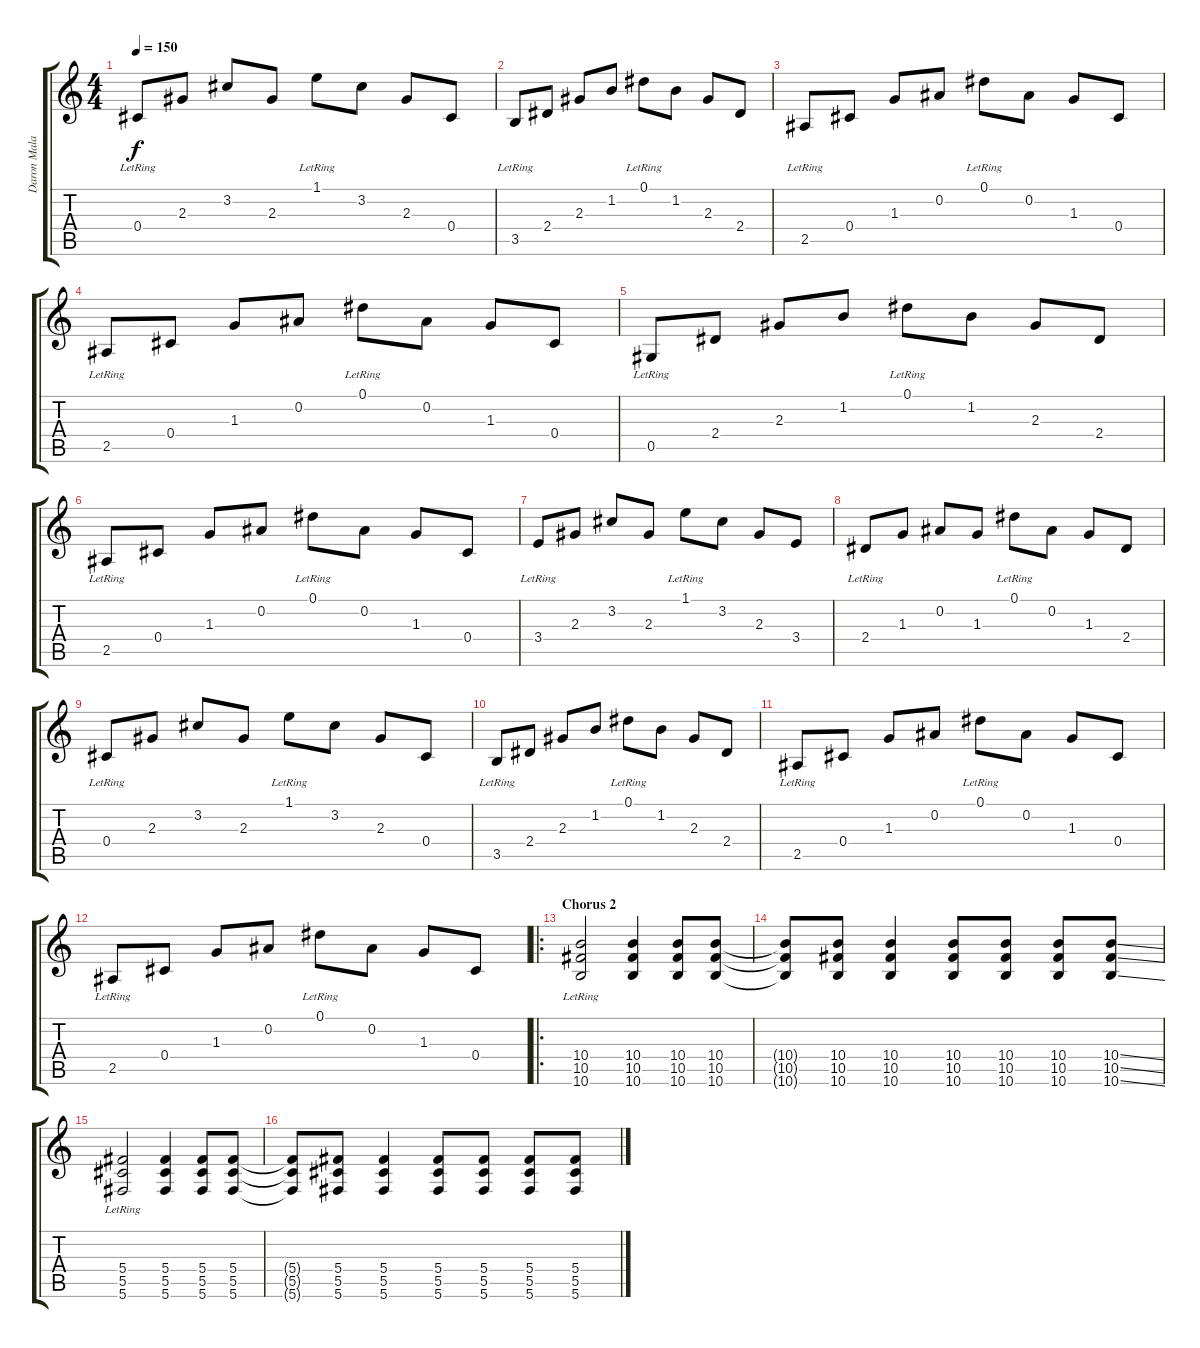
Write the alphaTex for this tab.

\track ("Daron Malakian" "Daron Mala") {instrument electricguitarjazz}
\staff {score tabs}
\tuning (Eb4 Bb3 Gb3 Db3 Ab2 Db2) {hide}
\ts (4 4)
\tempo 150
\clef g2
\ks c
0.4{lr}.8{dy f} 2.3.8 3.2.8 2.3.8 1.1{lr}.8 3.2.8 2.3.8 0.4.8 |
3.5{lr}.8 2.4.8 2.3.8 1.2.8 0.1{lr}.8 1.2.8 2.3.8 2.4.8 |
2.5{lr}.8 0.4.8 1.3.8 0.2.8 0.1{lr}.8 0.2.8 1.3.8 0.4.8 |
2.5{lr}.8 0.4.8 1.3.8 0.2.8 0.1{lr}.8 0.2.8 1.3.8 0.4.8 |
0.5{lr}.8 2.4.8 2.3.8 1.2.8 0.1{lr}.8 1.2.8 2.3.8 2.4.8 |
2.5{lr}.8 0.4.8 1.3.8 0.2.8 0.1{lr}.8 0.2.8 1.3.8 0.4.8 |
3.4{lr}.8 2.3.8 3.2.8 2.3.8 1.1{lr}.8 3.2.8 2.3.8 3.4.8 |
2.4{lr}.8 1.3.8 0.2.8 1.3.8 0.1{lr}.8 0.2.8 1.3.8 2.4.8 |
0.4{lr}.8 2.3.8 3.2.8 2.3.8 1.1{lr}.8 3.2.8 2.3.8 0.4.8 |
3.5{lr}.8 2.4.8 2.3.8 1.2.8 0.1{lr}.8 1.2.8 2.3.8 2.4.8 |
2.5{lr}.8 0.4.8 1.3.8 0.2.8 0.1{lr}.8 0.2.8 1.3.8 0.4.8 |
2.5{lr}.8 0.4.8 1.3.8 0.2.8 0.1{lr}.8 0.2.8 1.3.8 0.4.8 |
\ro
\section ("" "Chorus 2")
(10.4{lr} 10.5{lr} 10.6{lr}).2 (10.4 10.5 10.6).4 (10.4 10.5 10.6).8 (10.4 10.5 10.6).8 |
(10.4{t} 10.5{t} 10.6{t}).8 (10.4 10.5 10.6).8 (10.4 10.5 10.6).4 (10.4 10.5 10.6).8 (10.4 10.5 10.6).8 (10.4 10.5 10.6).8 (10.4{ss} 10.5{ss} 10.6{ss}).8 |
(5.4{lr} 5.5{lr} 5.6{lr}).2 (5.4 5.5 5.6).4 (5.4 5.5 5.6).8 (5.4 5.5 5.6).8 |
(5.4{t} 5.5{t} 5.6{t}).8 (5.4 5.5 5.6).8 (5.4 5.5 5.6).4 (5.4 5.5 5.6).8 (5.4 5.5 5.6).8 (5.4 5.5 5.6).8 (5.4 5.5 5.6).8
